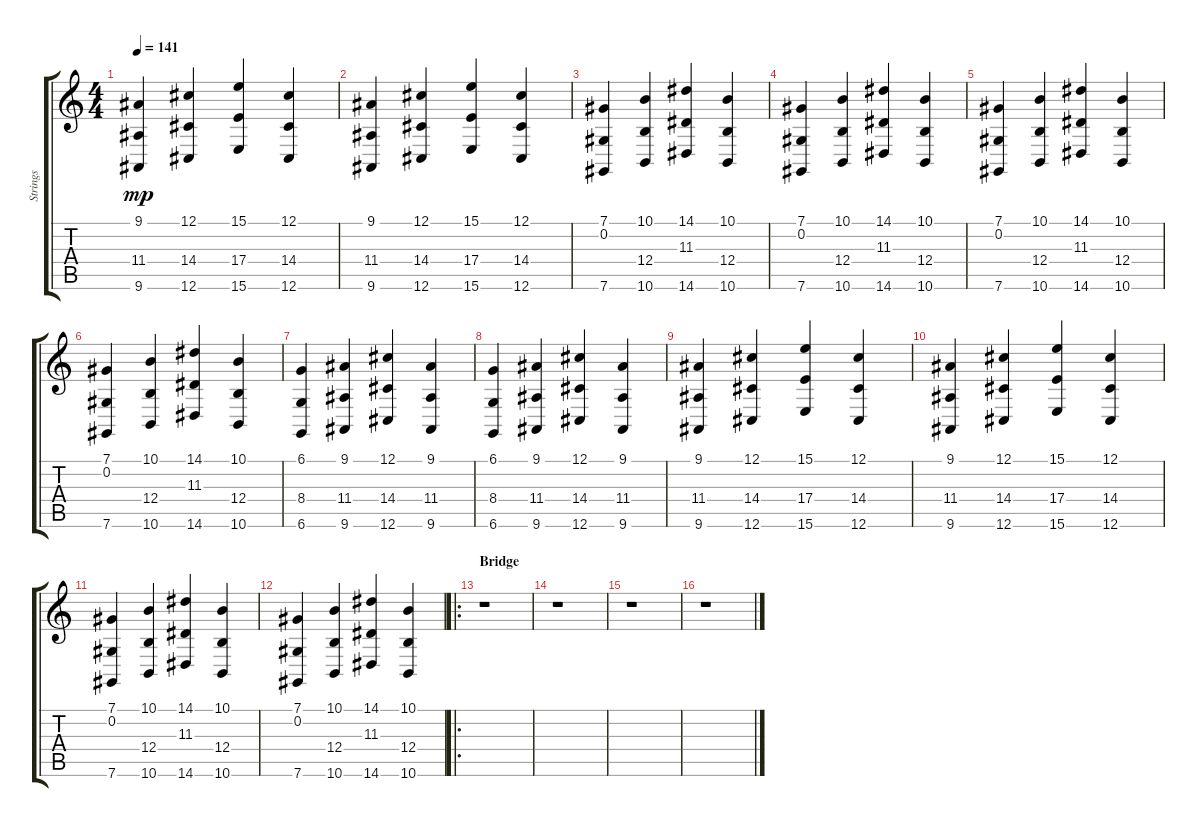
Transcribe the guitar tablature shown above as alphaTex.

\track ("Strings" "Strings") {instrument stringensemble1}
\staff {score tabs}
\tuning (Db4 Ab3 E3 B2 Gb2 Db2) {hide}
\ts (4 4)
\tempo 141
\clef g2
\ks c
(9.1 11.4 9.6).4{dy mp} (12.1 14.4 12.6).4 (15.1 17.4 15.6).4 (12.1 14.4 12.6).4 |
(9.1 11.4 9.6).4 (12.1 14.4 12.6).4 (15.1 17.4 15.6).4 (12.1 14.4 12.6).4 |
(7.1 0.2 7.6).4{volume 10} (10.1 12.4 10.6).4 (14.1 11.3 14.6).4 (10.1 12.4 10.6).4 |
(7.1 0.2 7.6).4{volume 10} (10.1 12.4 10.6).4 (14.1 11.3 14.6).4 (10.1 12.4 10.6).4 |
(7.1 0.2 7.6).4{volume 13} (10.1 12.4 10.6).4 (14.1 11.3 14.6).4 (10.1 12.4 10.6).4 |
(7.1 0.2 7.6).4{volume 10} (10.1 12.4 10.6).4 (14.1 11.3 14.6).4 (10.1 12.4 10.6).4 |
(6.1 8.4 6.6).4 (9.1 11.4 9.6).4 (12.1 14.4 12.6).4 (9.1 11.4 9.6).4 |
(6.1 8.4 6.6).4 (9.1 11.4 9.6).4 (12.1 14.4 12.6).4 (9.1 11.4 9.6).4 |
(9.1 11.4 9.6).4 (12.1 14.4 12.6).4 (15.1 17.4 15.6).4 (12.1 14.4 12.6).4 |
(9.1 11.4 9.6).4 (12.1 14.4 12.6).4 (15.1 17.4 15.6).4 (12.1 14.4 12.6).4 |
(7.1 0.2 7.6).4{volume 10} (10.1 12.4 10.6).4 (14.1 11.3 14.6).4 (10.1 12.4 10.6).4 |
(7.1 0.2 7.6).4{volume 10} (10.1 12.4 10.6).4 (14.1 11.3 14.6).4 (10.1 12.4 10.6).4 |
\ro
\section ("" "Bridge")
r.1 |
r.1 |
r.1 |
r.1
